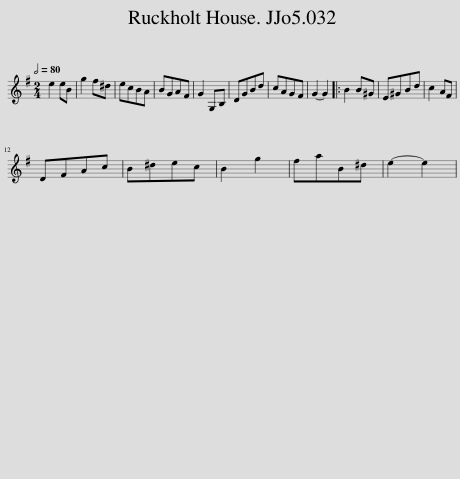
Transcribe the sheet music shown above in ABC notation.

X:1
L:1/8
Q:1/2=80
M:2/4
I:linebreak $
K:Emin
V:1 treble
V:1
 e2 eB | g2 f^d | ecBA | BGAF | G2 G,B, | %5
 DGBd | cAGF | G2- G2 |: B2 B^G | E^GBd | %10
 c2 AF |$ DFAc | B^dec | B2 g2 | faB^d | %15
 e2- e2 | %16
